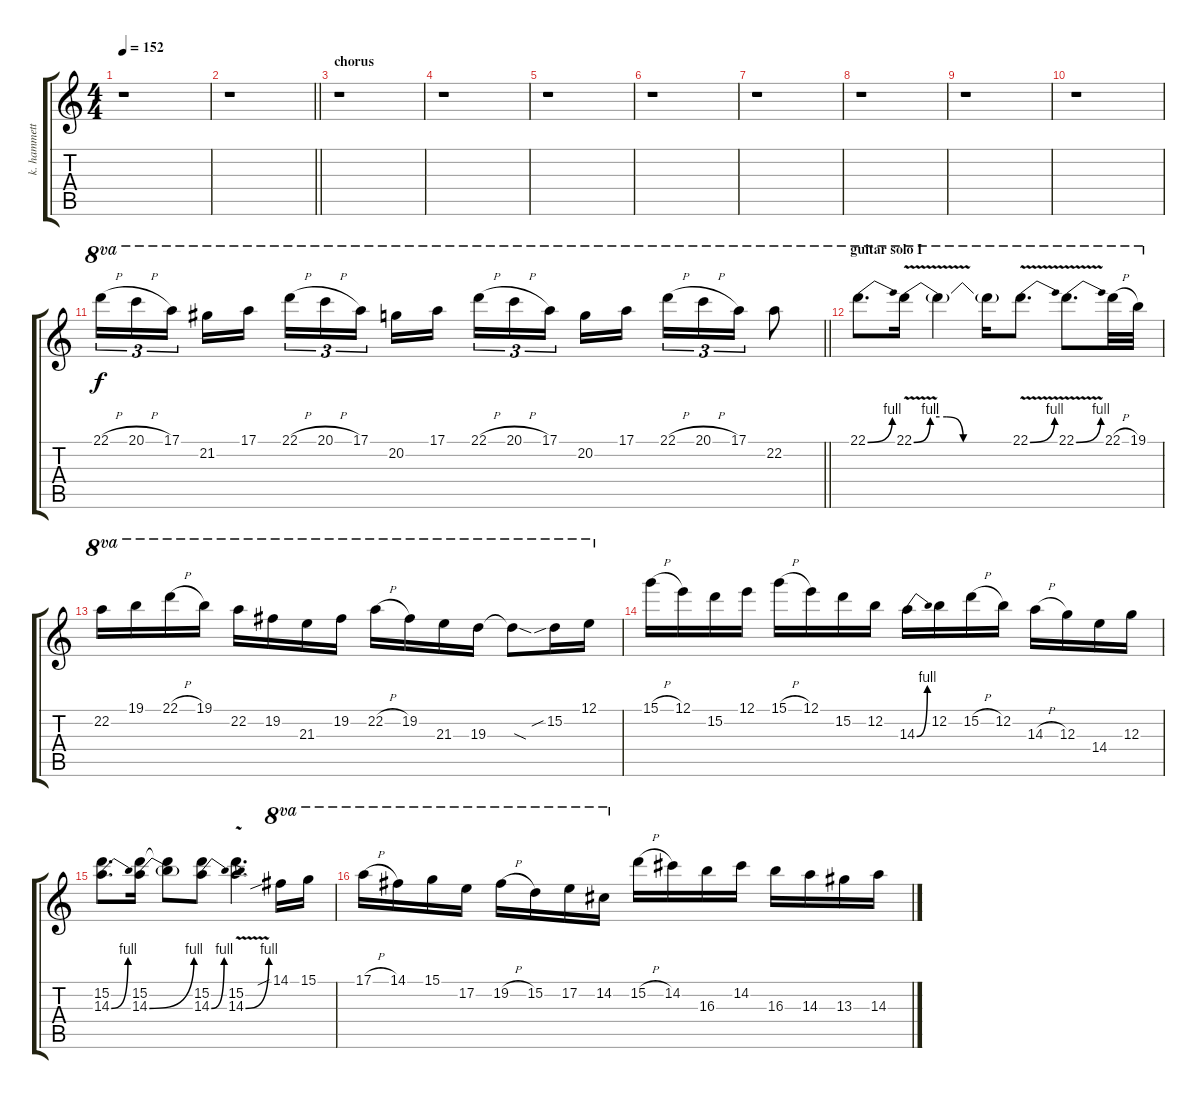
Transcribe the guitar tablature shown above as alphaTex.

\track ("k. hammett - lead guitar" "k. hammett") {instrument distortionguitar}
\staff {score tabs}
\tuning (E4 B3 G3 D3 A2 E2) {hide}
\ts (4 4)
\tempo 152
\clef g2
\ks c
r.1{dy f} |
\barLineRight lightlight
r.1 |
\section ("" "chorus")
r.1 |
r.1 |
r.1 |
r.1 |
r.1 |
r.1 |
r.1 |
r.1 |
\barLineRight lightlight
22.1{h}.16{tu (3 2) ot 8va} 20.1{h}.16{tu (3 2) ot 8va} 17.1.16{tu (3 2) ot 8va beam splitsecondary} 21.2.16{ot 8va} 17.1.16{ot 8va} 22.1{h}.16{tu (3 2) ot 8va} 20.1{h}.16{tu (3 2) ot 8va} 17.1.16{tu (3 2) ot 8va beam splitsecondary} 20.2.16{ot 8va} 17.1.16{ot 8va} 22.1{h}.16{tu (3 2) ot 8va} 20.1{h}.16{tu (3 2) ot 8va} 17.1.16{tu (3 2) ot 8va beam splitsecondary} 20.2.16{ot 8va} 17.1.16{ot 8va} 22.1{h}.16{tu (3 2) ot 8va} 20.1{h}.16{tu (3 2) ot 8va} 17.1.16{tu (3 2) ot 8va} 22.2.8{ot 8va} |
\section ("" "guitar solo I")
22.1{be (bend 0 0 60 4)}.8{d ot 8va} 22.1{be (custom 0 0 10 4 20 4 30 0 60 0) v}.16{ot 8va} 22.1{t}.4{ot 8va} 22.1{t}.16{ot 8va} 22.1{be (bend 0 0 60 4) v}.8{d ot 8va} 22.1{be (bend 0 0 60 4) v}.8{d ot 8va} 22.1{h}.32{ot 8va} 19.1.32{ot 8va} |
22.2.16{ot 8va} 19.1.16{ot 8va} 22.1{h}.16{ot 8va} 19.1.16{ot 8va} 22.2.16{ot 8va} 19.2.16{ot 8va} 21.3.16{ot 8va} 19.2.16{ot 8va} 22.2{h}.16{ot 8va} 19.2.16{ot 8va} 21.3.16{ot 8va} 19.3.16{ot 8va} 19.3{sod t}.8{ot 8va} 15.2{sib}.16{ot 8va} 12.1.16{ot 8va} |
15.1{h}.16 12.1.16 15.2.16 12.1.16 15.1{h}.16 12.1.16 15.2.16 12.2.16 14.3{be (bend 0 0 60 4)}.16 12.2.16 15.2{h}.16 12.2.16 14.3{h}.16 12.3.16 14.4.16 12.3.16 |
(15.2 14.3{be (bend 0 0 60 4)}).8{d} (15.2 14.3{be (bend 0 0 60 4)}).16 (15.2{t} 14.3{t}).8 (15.2 14.3{be (bend 0 0 60 4)}).8 (15.2 14.3{be (bend 0 0 60 4) v}).4{d} 14.1{sib}.16{ot 8va} 15.1.16{ot 8va} |
17.1{h}.16{ot 8va} 14.1.16{ot 8va} 15.1.16{ot 8va} 17.2.16{ot 8va} 19.2{h}.16{ot 8va} 15.2.16{ot 8va} 17.2.16{ot 8va} 14.2.16{ot 8va} 15.2{h}.16 14.2.16 16.3.16 14.2.16 16.3.16 14.3.16 13.3.16 14.3.16
